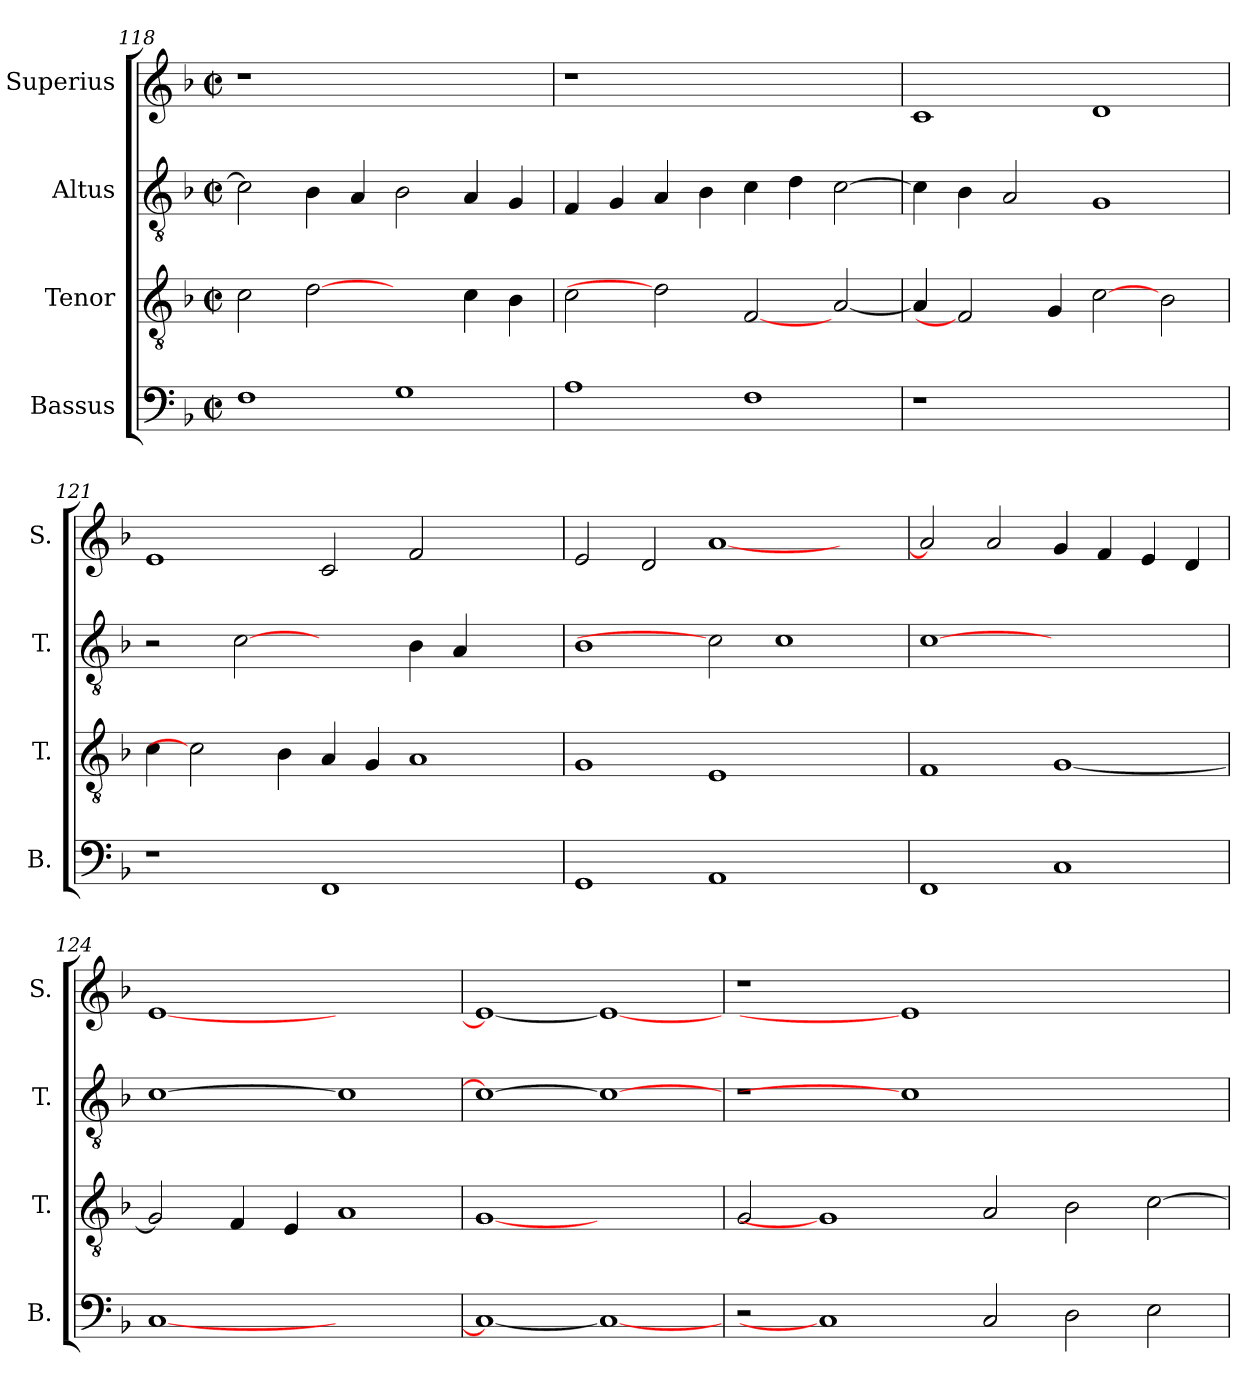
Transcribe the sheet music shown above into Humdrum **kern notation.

**kern	**kern	**kern	**kern
*part4	*part3	*part2	*part1
*staff4	*staff3	*staff2	*staff1
*I"Bassus	*I"Tenor	*I"Altus	*I"Superius
*I'B.	*I'T.	*I'T.	*I'S.
*clefF4	*clefGv2	*clefGv2	*clefG2
*	*ITrd7c12	*ITrd7c12	*
*k[b-]	*k[b-]	*k[b-]	*k[b-]
*F:	*F:	*F:	*F:
*M2/2	*M2/2	*M2/2	*M2/2
*met(c|)	*met(c|)	*met(c|)	*met(c|)
=118	=118	=118	=118
!	!	!	!LO:N:vis=1
1Fi	2Ci\	2Ci\]	1r
.	[2Di	4BB-i\	.
.	.	4AAi/	.
1Gi	2ryy	2BB-i\	1ryy
.	4Ci\	4AAi/	.
.	4BB-i\	4GGi/	.
=119	=119	=119	=119
!	!	!	!LO:N:vis=1
1Ai	2Ci\	4FFi/	1r
.	.	4GGi/	.
.	2Di]	4AAi/	.
.	.	4BB-i\	.
1Fi	[2FFi	4Ci\	1ryy
.	.	4Di\	.
.	[<2AAi/	[>2Ci\	.
!!LO:LB:g=z
=120	=120	=120	=120
!LO:N:vis=1	!	!	!
1r	4AAi/]	4Ci\]	1ci
.	2FFi]	4BB-i\	.
.	.	2AAi/	.
.	4GGi/	.	.
1ryy	[2Ci	1GGi	1di
.	2BB-i\	.	.
=121	=121	=121	=121
1r	4Ci\	2r	1ei
.	2Ci]	.	.
.	.	[2Ci	.
.	4BB-i\	.	.
1FFi	4AAi/	2ryy	2ci/
.	4GGi/	.	.
.	1AAi	4BB-i\	2fi/
.	.	4AAi/	.
2ryy	.	2ryy	2ryy
=122	=122	=122	=122
1GGi	1GGi	1BB-i	2ei/
.	.	.	2di/
1AAi	1EEi	2Ci]	[<1ai
.	.	1Ci	.
2ryy	2ryy	.	2ryy
=123	=123	=123	=123
1FFi	1FFi	[1Ci	2ai/]
.	.	.	2ai/
1Ci	[<1GGi	1ryy	4gi/
.	.	.	4fi/
.	.	.	4ei/
.	.	.	4di/
=124	=124	=124	=124
[<1Ci	2GGi/]	[>1Ci	[<1ei
.	4FFi/	.	.
.	4EEi/	.	.
1ryy	1AAi	1Ci]	1ryy
!!LO:LB:g=z
=125	=125	=125	=125
1Ci_<	[1GGi	1Ci_>	1ei_<
1Ci_	1ryy	1Ci_	1ei_
=126	=126	=126	=126
!	!	!LO:N:vis=1	!LO:N:vis=1
2r	2GGi/	1r	1r
1Ci]	1GGi]	.	.
.	.	1Ci]	1ei]
2Ci/	2AAi/	.	.
2Di\	2BB-i\	1ryy	1ryy
2Ei\	[>2Ci\	.	.
=	=	=	=
*-	*-	*-	*-
